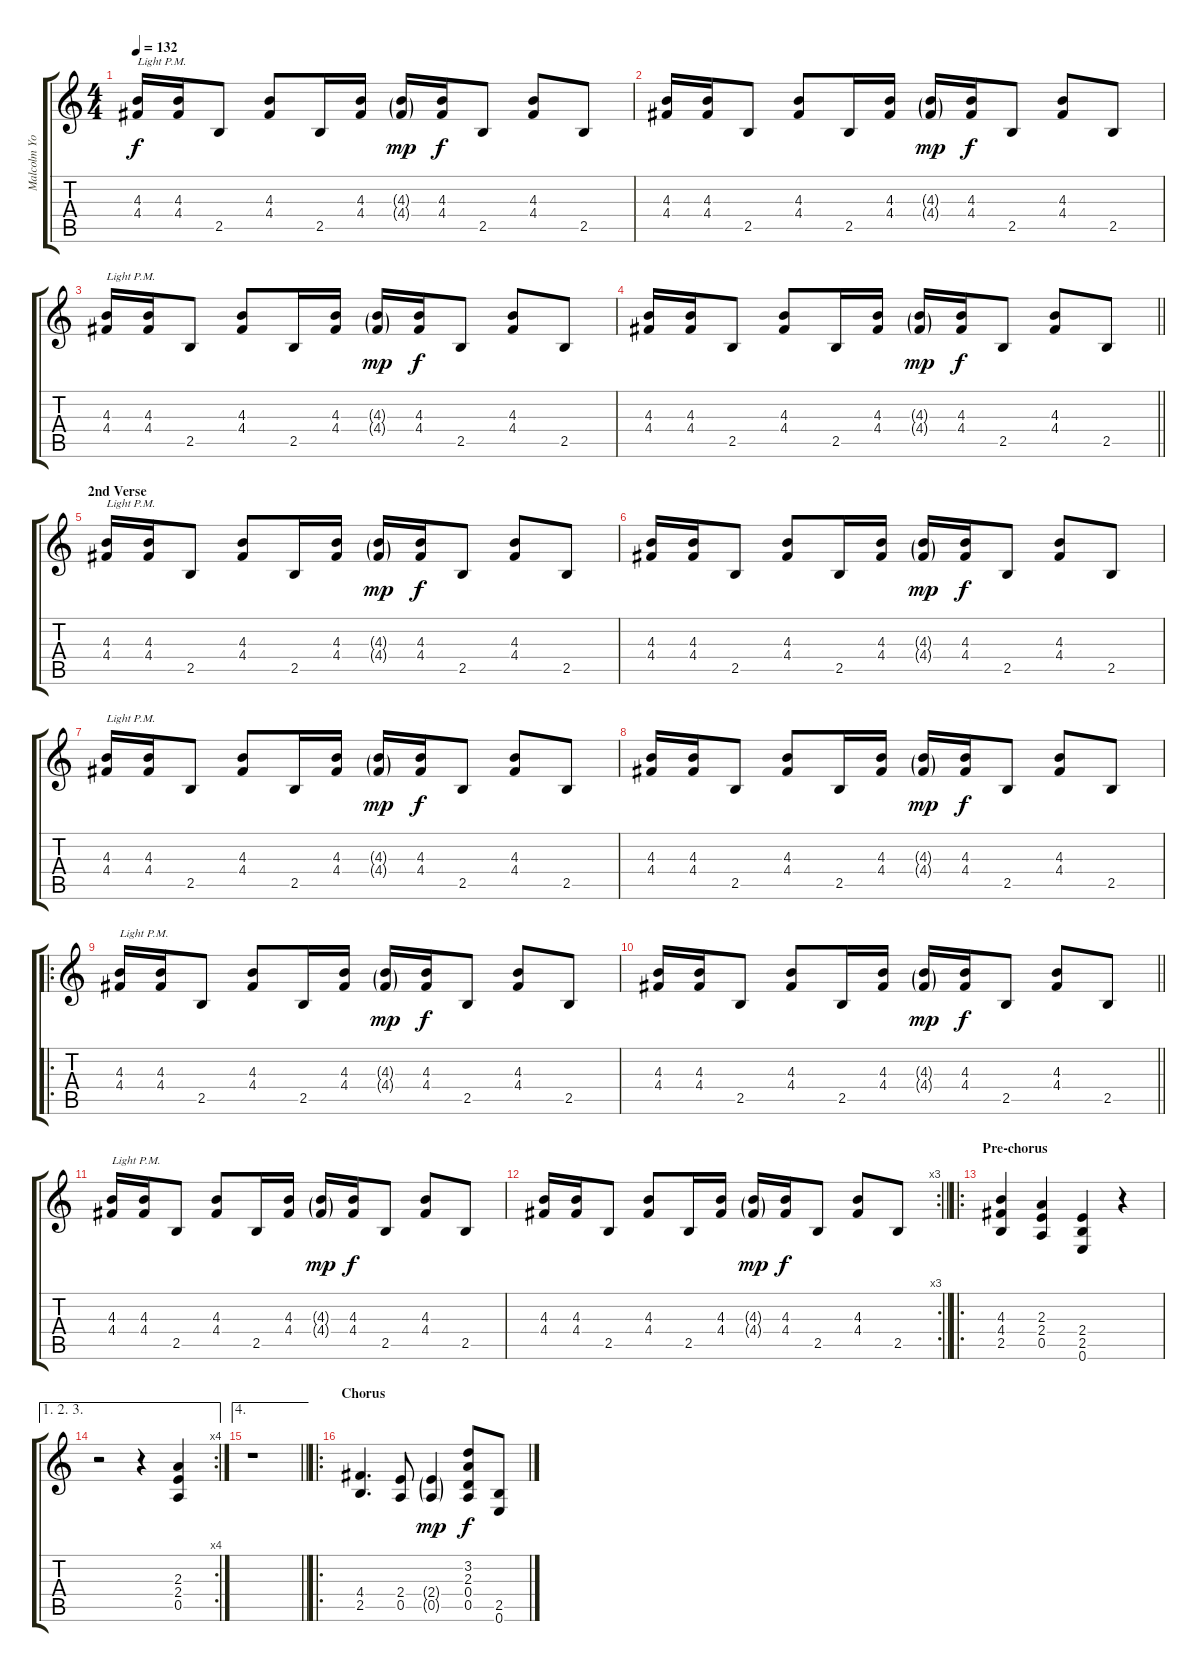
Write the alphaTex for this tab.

\track ("Malcolm Young" "Malcolm Yo") {instrument overdrivenguitar}
\staff {score tabs}
\tuning (E4 B3 G3 D3 A2 E2) {hide}
\ts (4 4)
\tempo 132
\clef g2
\ks c
(4.3 4.4).16{txt "Light P.M." dy f} (4.3 4.4).16 2.5.8 (4.3 4.4).8 2.5.16 (4.3 4.4).16 (4.3{g} 4.4{g}).16{dy mp} (4.3 4.4).16{dy f} 2.5.8 (4.3 4.4).8 2.5.8 |
(4.3 4.4).16 (4.3 4.4).16 2.5.8 (4.3 4.4).8 2.5.16 (4.3 4.4).16 (4.3{g} 4.4{g}).16{dy mp} (4.3 4.4).16{dy f} 2.5.8 (4.3 4.4).8 2.5.8 |
(4.3 4.4).16{txt "Light P.M."} (4.3 4.4).16 2.5.8 (4.3 4.4).8 2.5.16 (4.3 4.4).16 (4.3{g} 4.4{g}).16{dy mp} (4.3 4.4).16{dy f} 2.5.8 (4.3 4.4).8 2.5.8 |
\barLineRight lightlight
(4.3 4.4).16 (4.3 4.4).16 2.5.8 (4.3 4.4).8 2.5.16 (4.3 4.4).16 (4.3{g} 4.4{g}).16{dy mp} (4.3 4.4).16{dy f} 2.5.8 (4.3 4.4).8 2.5.8 |
\section ("" "2nd Verse")
(4.3 4.4).16{txt "Light P.M."} (4.3 4.4).16 2.5.8 (4.3 4.4).8 2.5.16 (4.3 4.4).16 (4.3{g} 4.4{g}).16{dy mp} (4.3 4.4).16{dy f} 2.5.8 (4.3 4.4).8 2.5.8 |
(4.3 4.4).16 (4.3 4.4).16 2.5.8 (4.3 4.4).8 2.5.16 (4.3 4.4).16 (4.3{g} 4.4{g}).16{dy mp} (4.3 4.4).16{dy f} 2.5.8 (4.3 4.4).8 2.5.8 |
(4.3 4.4).16{txt "Light P.M."} (4.3 4.4).16 2.5.8 (4.3 4.4).8 2.5.16 (4.3 4.4).16 (4.3{g} 4.4{g}).16{dy mp} (4.3 4.4).16{dy f} 2.5.8 (4.3 4.4).8 2.5.8 |
(4.3 4.4).16 (4.3 4.4).16 2.5.8 (4.3 4.4).8 2.5.16 (4.3 4.4).16 (4.3{g} 4.4{g}).16{dy mp} (4.3 4.4).16{dy f} 2.5.8 (4.3 4.4).8 2.5.8 |
\ro
(4.3 4.4).16{txt "Light P.M."} (4.3 4.4).16 2.5.8 (4.3 4.4).8 2.5.16 (4.3 4.4).16 (4.3{g} 4.4{g}).16{dy mp} (4.3 4.4).16{dy f} 2.5.8 (4.3 4.4).8 2.5.8 |
\barLineRight lightlight
(4.3 4.4).16 (4.3 4.4).16 2.5.8 (4.3 4.4).8 2.5.16 (4.3 4.4).16 (4.3{g} 4.4{g}).16{dy mp} (4.3 4.4).16{dy f} 2.5.8 (4.3 4.4).8 2.5.8 |
(4.3 4.4).16{txt "Light P.M."} (4.3 4.4).16 2.5.8 (4.3 4.4).8 2.5.16 (4.3 4.4).16 (4.3{g} 4.4{g}).16{dy mp} (4.3 4.4).16{dy f} 2.5.8 (4.3 4.4).8 2.5.8 |
\rc 3
\barLineRight lightlight
(4.3 4.4).16 (4.3 4.4).16 2.5.8 (4.3 4.4).8 2.5.16 (4.3 4.4).16 (4.3{g} 4.4{g}).16{dy mp} (4.3 4.4).16{dy f} 2.5.8 (4.3 4.4).8 2.5.8 |
\ro
\section ("" "Pre-chorus")
(4.3 4.4 2.5).4 (2.3 2.4 0.5).4 (2.4 2.5 0.6).4 r.4 |
\ae (1 2 3)
\rc 4
r.2 r.4 (2.3 2.4 0.5).4 |
\ae 4
\barLineRight lightlight
r.1 |
\ro
\section ("" "Chorus")
(4.4 2.5).4{d} (2.4 0.5).8 (2.4{g} 0.5{g}).4{dy mp} (3.2 2.3 0.4 0.5).8{dy f} (2.5 0.6).8
